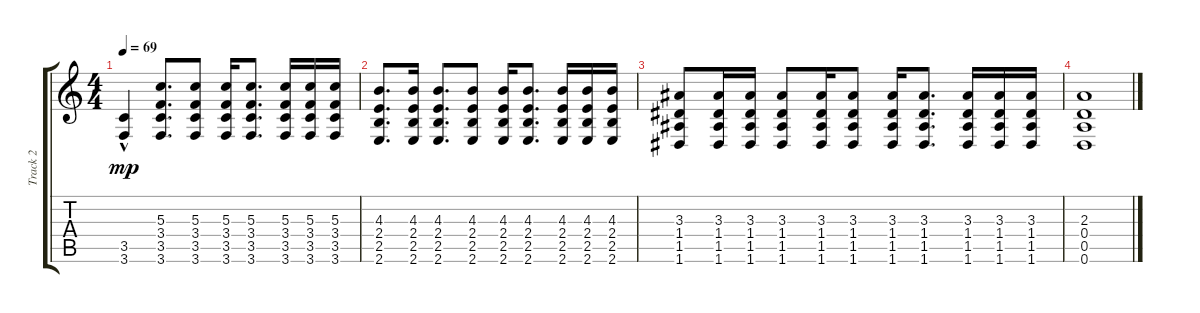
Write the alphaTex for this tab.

\track ("Track 2" "Track 2") {instrument acousticguitarsteel}
\staff {score tabs}
\tuning (E4 B3 G3 D3 A2 D2) {hide}
\ts (4 4)
\tempo 69
\clef g2
\ks c
(3.5{hac} 3.6{hac}).4{dy mp} (5.3 3.4 3.5 3.6).8{d} (5.3 3.4 3.5 3.6).8 (5.3 3.4 3.5 3.6).16 (5.3 3.4 3.5 3.6).8{d} (5.3 3.4 3.5 3.6).16 (5.3 3.4 3.5 3.6).16 (5.3 3.4 3.5 3.6).16 |
(4.3 2.4 2.5 2.6).8{d} (4.3 2.4 2.5 2.6).16 (4.3 2.4 2.5 2.6).8{d} (4.3 2.4 2.5 2.6).8 (4.3 2.4 2.5 2.6).16 (4.3 2.4 2.5 2.6).8{d} (4.3 2.4 2.5 2.6).16 (4.3 2.4 2.5 2.6).16 (4.3 2.4 2.5 2.6).16 |
(3.3 1.4 1.5 1.6).8 (3.3 1.4 1.5 1.6).16 (3.3 1.4 1.5 1.6).16 (3.3 1.4 1.5 1.6).8 (3.3 1.4 1.5 1.6).16 (3.3 1.4 1.5 1.6).8 (3.3 1.4 1.5 1.6).16 (3.3 1.4 1.5 1.6).8{d} (3.3 1.4 1.5 1.6).16 (3.3 1.4 1.5 1.6).16 (3.3 1.4 1.5 1.6).16 |
(2.3 0.4 0.5 0.6).1
